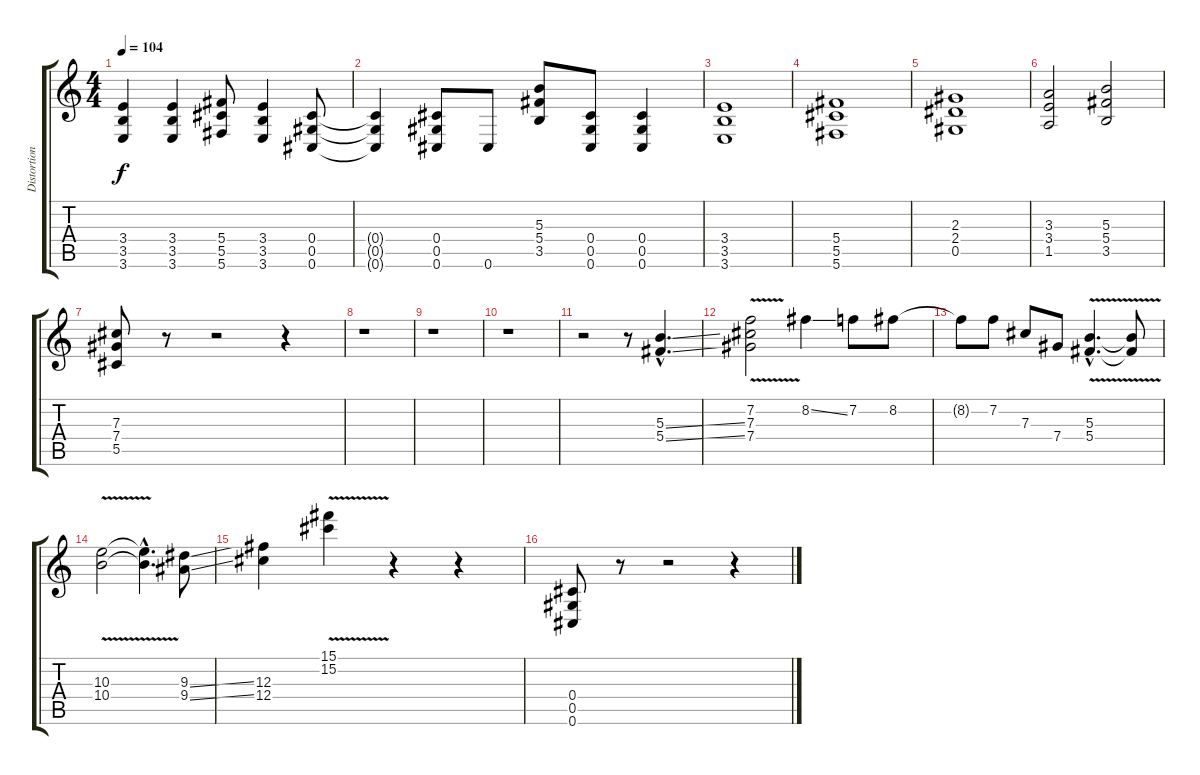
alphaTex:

\track ("Distortion Guitar" "Distortion") {instrument distortionguitar}
\staff {score tabs}
\tuning (Eb4 Bb3 Gb3 Db3 Ab2 Db2) {hide}
\ts (4 4)
\tempo 104
\clef g2
\ks c
(3.4 3.5 3.6).4{dy f} (3.4 3.5 3.6).4 (5.4 5.5 5.6).8 (3.4 3.5 3.6).4 (0.4 0.5 0.6).8 |
(0.4{t} 0.5{t} 0.6{t}).4 (0.4 0.5 0.6).8 0.6.8 (5.3 5.4 3.5).8 (0.4 0.5 0.6).8 (0.4 0.5 0.6).4 |
(3.4 3.5 3.6).1 |
(5.4 5.5 5.6).1 |
(2.3 2.4 0.5).1 |
(3.3 3.4 1.5).2 (5.3 5.4 3.5).2 |
(7.3 7.4 5.5).8 r.8 r.2 r.4 |
r.1 |
r.1 |
r.1 |
r.2 r.8 (5.3{ss hac} 5.4{ss hac}).4{d} |
(7.2{v} 7.3{v} 7.4{v}).2 8.2{ss}.4 7.2.8 8.2.8 |
8.2{t}.8 7.2.8 7.3.8 7.4.8 (5.3{v hac} 5.4{v hac}).4{d} (5.3{t} 5.4{t}).8 |
(10.3{v} 10.4{v}).2 (10.3{hac t} 10.4{hac t}).4{d} (9.3{ss} 9.4{ss}).8 |
(12.3 12.4).4 (15.1{v} 15.2{v}).4 r.4 r.4 |
(0.4 0.5 0.6).8 r.8 r.2 r.4
